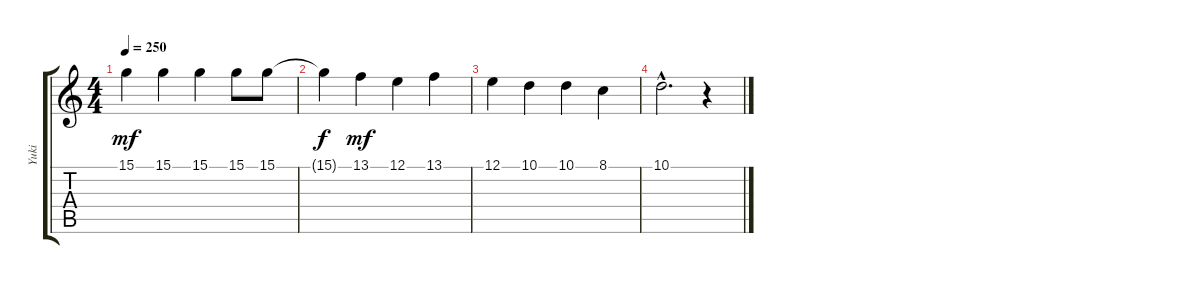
\track ("Yuki" "Yuki") {instrument tenorsax}
\staff {score tabs}
\tuning (E4 B3 G3 D3 A2 E2) {hide}
\ts (4 4)
\tempo 250
\clef g2
\ks c
15.1.4{dy mf} 15.1.4 15.1.4 15.1.8 15.1.8 |
15.1{t}.4{dy f} 13.1.4{dy mf} 12.1.4 13.1.4 |
12.1.4 10.1.4 10.1.4 8.1.4 |
10.1{hac}.2{d} r.4
